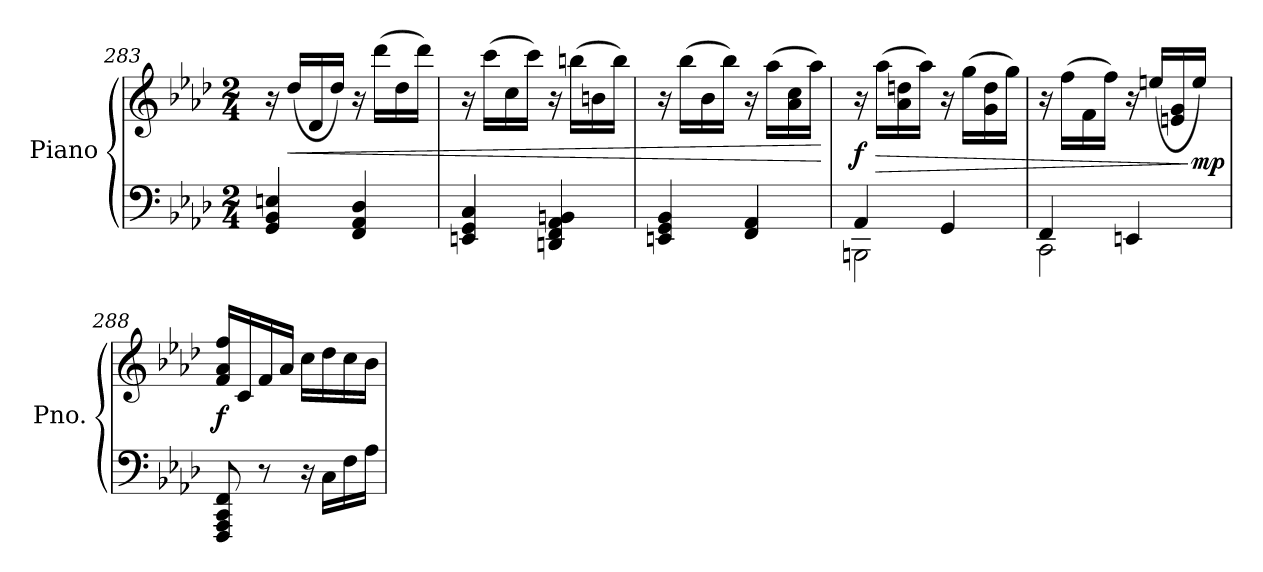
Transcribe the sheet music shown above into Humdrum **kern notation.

**kern	**kern	**dynam
*part1	*part1	*part1
*staff2	*staff1	*staff1/2
*I"Piano	*	*
*I'Pno.	*	*
!!LO:LB:g=z
*clefF4	*clefG2	*
*k[b-e-a-d-]	*k[b-e-a-d-]	*
*M2/4	*M2/4	*
=283	=283	=283
4GG/ 4BB-/ 4En/	16r	.
!	!	!LO:HP:b
.	(<16dd-/LL	<
.	16d-/	.
.	16dd-/JJ)	.
4FF/ 4AA-/ 4D-/	16r	.
.	(>16ddd-\LL	.
.	16dd-\	.
.	16ddd-\JJ)	.
!!LO:PB:g=z
=284	=284	=284
4EEn/ 4GG/ 4C/	16r	.
.	(>16ccc\LL	.
.	16cc\	.
.	16ccc\JJ)	.
4DDn/ 4FF/ 4AA-/ 4BBn/	16r	.
.	(>16bbn\LL	.
.	16bn\	.
.	16bb\JJ)	.
=285	=285	=285
4EEn/ 4GG/ 4BB-/	16r	.
.	(>16bb-\LL	.
.	16b-\	.
.	16bb-\JJ)	.
4FF/ 4AA-/	16r	.
.	(>16aa-\LL	.
.	16a-\ 16cc\	.
.	16aa-\JJ)	.
.	.	[
=286	=286	=286
*^	*	*
!	!	!	!LO:DY:b
4AA-/	2BBBn\	16r	f
!	!	!	!LO:HP:b
.	.	(>16aa-\LL	>
.	.	16a-\ 16ddn\	.
.	.	16aa-\JJ)	.
4GG/	.	16r	.
.	.	(>16gg\LL	.
.	.	16g\ 16dd\	.
.	.	16gg\JJ)	.
=287	=287	=287	=287
4FF/	2CC\	16r	.
.	.	(>16ff\LL	.
.	.	16f\	.
.	.	16ff\JJ)	.
4EEn/	.	16r	.
.	.	(<16een/LL	.
.	.	16en/ 16g/	.
!	!	!	!LO:DY:n=1:b
.	.	16ee/JJ)	] mp
*v	*v	*	*
=288	=288	=288
!	!	!LO:DY:b
8FFF/ 8AAA-/ 8CC/ 8FF/	16f/ 16a-/ 16ff/LL	f
.	16c/	.
8r	16f/	.
.	16a-/JJ	.
16r	16cc\LL	.
16C\LL	16dd-\	.
16F\	16cc\	.
16A-\JJ	16b-\JJ	.
=	=	=
*-	*-	*-
